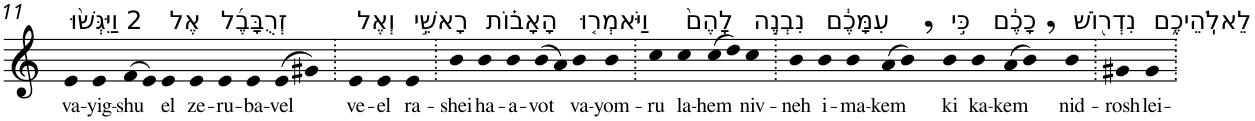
**kern	**text
*part1	*part1
*staff1	*staff1
*I"Piano	*
*I'Pno	*
!!LO:PB:g=z
*clefG2	*
*k[]	*
=11	=11
!LO:TX:a:t=2 וַיִּגְּשׁ֨וּ	!
!	!LO:LY:b
4e	va-
!	!LO:LY:b
4e	-yig-
!	!LO:LY:b
(>8f	-shu
8e)	.
!LO:TX:a:t=אֶל	!
!	!LO:LY:b
4e	el
!LO:TX:a:t=זְרֻבָּבֶ֜ל	!
!	!LO:LY:b
4e	ze-
!	!LO:LY:b
4e	-ru-
!	!LO:LY:b
4e	-ba-
!	!LO:LY:b
(>8e	-vel
8g#X)	.
=12.	=12.
!LO:TX:a:t=וְאֶל	!
!	!LO:LY:b
4e	ve-
!	!LO:LY:b
4e	-el
!LO:TX:a:t=רָאשֵׁ֣י	!
!	!LO:LY:b
4e	ra-
=13.	=13.
!	!LO:LY:b
4b	-shei
!LO:TX:a:t=הָאָב֗וֹת	!
!	!LO:LY:b
4b	ha-
!	!LO:LY:b
4b	-a-
!	!LO:LY:b
(>8b	-vot
8a)	.
!LO:TX:a:t=וַיֹּאמְר֤וּ	!
!	!LO:LY:b
4b	va-
!	!LO:LY:b
4b	-yom-
=14.	=14.
!	!LO:LY:b
4cc	-ru
!LO:TX:a:t=לָהֶם֙	!
!	!LO:LY:b
4cc	la-
!	!LO:LY:b
(>8cc	-hem
8dd)	.
!LO:TX:a:t=נִבְנֶ֣ה	!
!	!LO:LY:b
4cc	niv-
=15.	=15.
!	!LO:LY:b
4b	-neh
!LO:TX:a:t=עִמָּכֶ֔ם	!
!	!LO:LY:b
4b	i-
!	!LO:LY:b
4b	-ma-
!	!LO:LY:b
(>8a	-kem
8b,)	.
!LO:TX:a:t=כִּ֣י	!
!	!LO:LY:b
4b	ki
!LO:TX:a:t=כָכֶ֔ם	!
!	!LO:LY:b
4b	ka-
!	!LO:LY:b
(>8a	-kem
8b,)	.
!LO:TX:a:t=נִדְר֖וֹשׁ	!
!	!LO:LY:b
4b	nid-
=16.	=16.
!	!LO:LY:b
4g#X	-rosh
!LO:TX:a:t=לֵאלֹֽהֵיכֶ֑ם	!
!	!LO:LY:b
4g#	lei-
=.	=.
*-	*-
